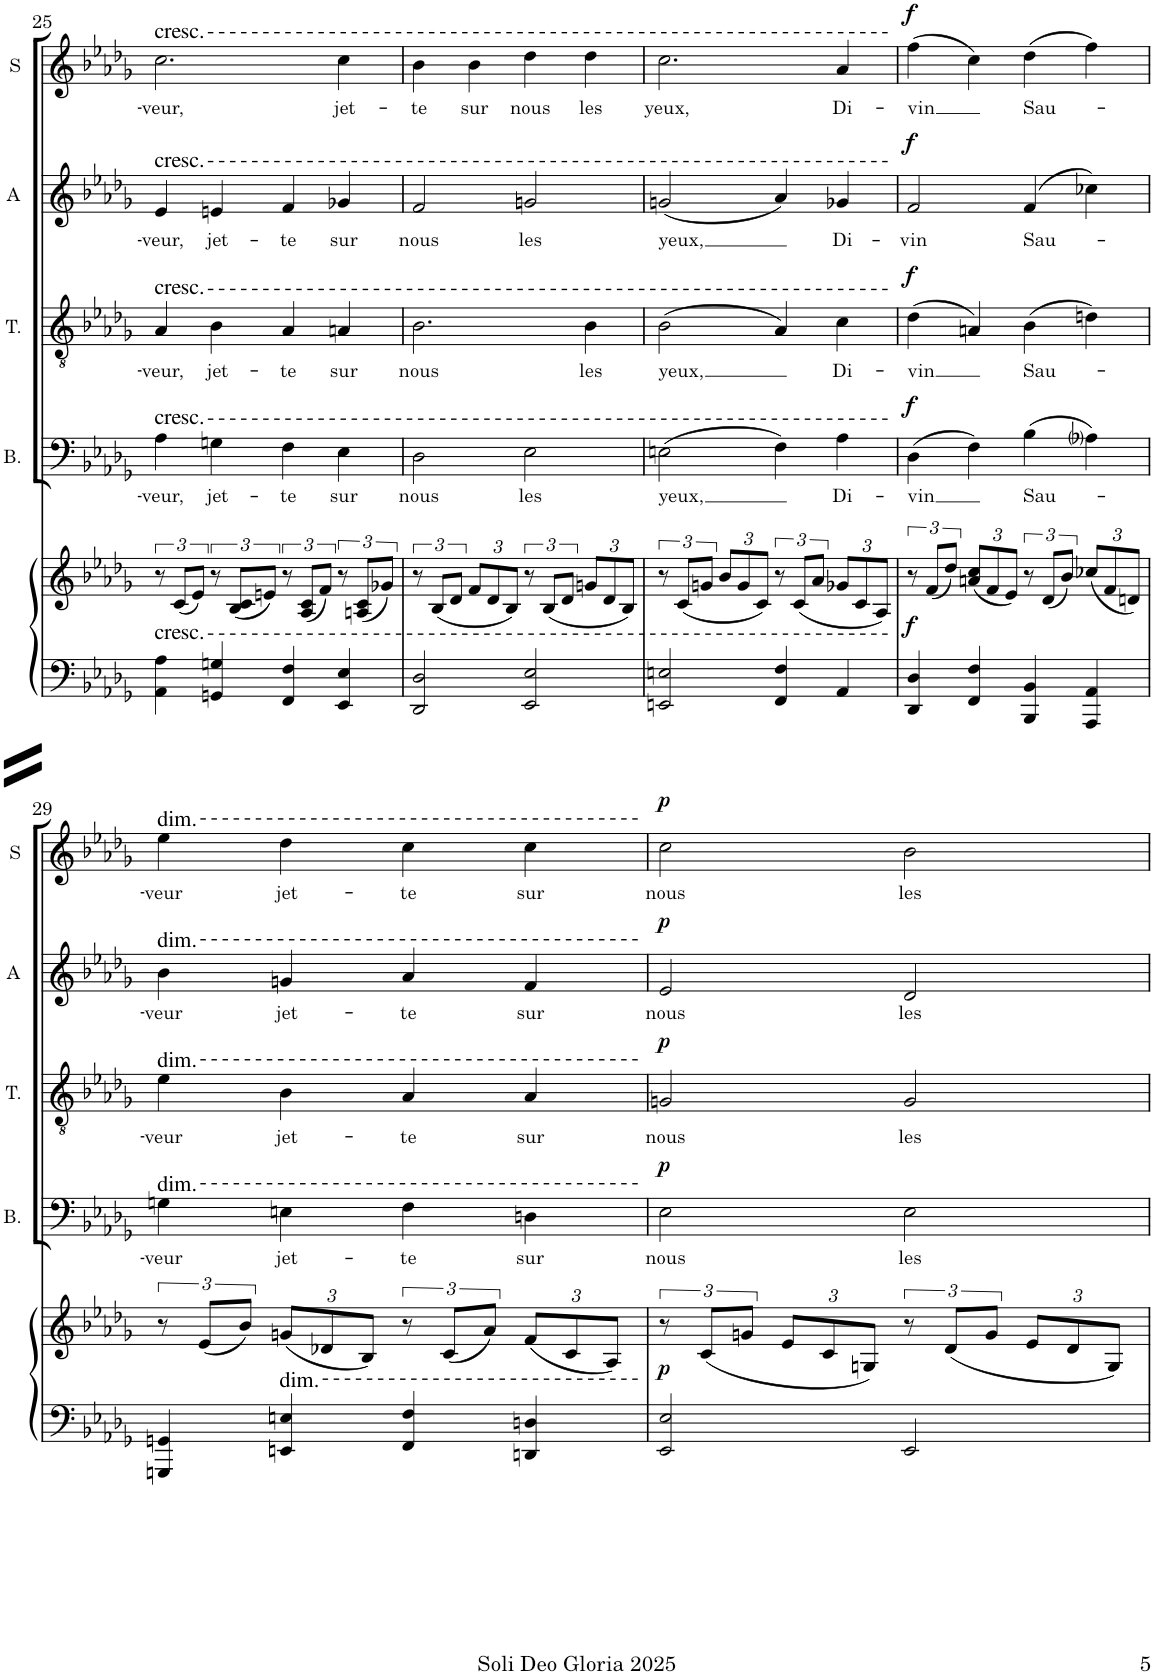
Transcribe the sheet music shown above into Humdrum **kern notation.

**kern	**kern	**dynam	**kern	**text	**dynam	**kern	**text	**dynam	**kern	**text	**dynam	**kern	**text	**dynam
*part5	*part5	*part5	*part4	*part4	*part4	*part3	*part3	*part3	*part2	*part2	*part2	*part1	*part1	*part1
*staff6	*staff5	*staff5/6	*staff4	*staff4	*staff4	*staff3	*staff3	*staff3	*staff2	*staff2	*staff2	*staff1	*staff1	*staff1
*I"Organ or Piano	*	*	*I"Basse	*	*	*I"Ténor	*	*	*I"Alto	*	*	*I"Soprano	*	*
*	*	*	*I'B.	*	*	*I'T.	*	*	*I'A	*	*	*I'S	*	*
!!LO:PB:g=z
*clefF4	*clefG2	*	*clefF4	*	*	*clefGv2	*	*	*clefG2	*	*	*clefG2	*	*
*k[b-e-a-d-g-]	*k[b-e-a-d-g-]	*	*k[b-e-a-d-g-]	*	*	*k[b-e-a-d-g-]	*	*	*k[b-e-a-d-g-]	*	*	*k[b-e-a-d-g-]	*	*
*M4/4	*M4/4	*	*M4/4	*	*	*M4/4	*	*	*M4/4	*	*	*M4/4	*	*
*met(c)	*met(c)	*	*met(c)	*	*	*met(c)	*	*	*met(c)	*	*	*met(c)	*	*
=25	=25	=25	=25	=25	=25	=25	=25	=25	=25	=25	=25	=25	=25	=25
!	!	!	!	!	!	!	!	!	!	!	!	!LO:TX:a:t=cresc.	!	!
!	!	!	!	!	!	!	!	!	!LO:TX:a:t=cresc.	!	!	!	!	!
!	!	!	!	!	!	!LO:TX:a:t=cresc.	!	!	!	!	!	!	!	!
!	!	!	!LO:TX:a:t=cresc.	!	!	!	!	!	!	!	!	!	!	!
!LO:TX:a:t=cresc.	!	!	!	!	!	!	!	!	!	!	!	!	!	!
!	!	!	!	!LO:LY:b	!	!	!LO:LY:b	!	!	!LO:LY:b	!	!	!LO:LY:b	!
4AA-\ 4A-\	12r	.	4A-\	-veur,	.	4A-/	-veur,	.	4e-/	-veur,	.	2.cc\	-veur,	.
.	(<12c/L	.	.	.	.	.	.	.	.	.	.	.	.	.
.	12e-/J)	.	.	.	.	.	.	.	.	.	.	.	.	.
!	!	!	!	!LO:LY:b	!	!	!LO:LY:b	!	!	!LO:LY:b	!	!	!	!
4GGn/ 4Gn/	12r	.	4Gn\	jet-	.	4B-\	jet-	.	4en/	jet-	.	.	.	.
.	(<12B-/ 12c/L	.	.	.	.	.	.	.	.	.	.	.	.	.
.	12en/J)	.	.	.	.	.	.	.	.	.	.	.	.	.
!	!	!	!	!LO:LY:b	!	!	!LO:LY:b	!	!	!LO:LY:b	!	!	!	!
4FF/ 4F/	12r	.	4F\	-te	.	4A-/	-te	.	4f/	-te	.	.	.	.
.	(<12A-/ 12c/L	.	.	.	.	.	.	.	.	.	.	.	.	.
.	12f/J)	.	.	.	.	.	.	.	.	.	.	.	.	.
!	!	!	!	!LO:LY:b	!	!	!LO:LY:b	!	!	!LO:LY:b	!	!	!LO:LY:b	!
4EE-/ 4E-/	12r	.	4E-\	sur	.	4An/	sur	.	4g-X/	sur	.	4cc\	jet-	.
.	(<12An/ 12c/L	.	.	.	.	.	.	.	.	.	.	.	.	.
.	12g-X/J)	.	.	.	.	.	.	.	.	.	.	.	.	.
=26	=26	=26	=26	=26	=26	=26	=26	=26	=26	=26	=26	=26	=26	=26
!	!	!	!	!LO:LY:b	!	!	!LO:LY:b	!	!	!LO:LY:b	!	!	!LO:LY:b	!
2DD-/ 2D-/	12r	.	2D-\	nous	.	2.B-\	nous	.	2f/	nous	.	4b-\	-te	.
.	(<12B-/L	.	.	.	.	.	.	.	.	.	.	.	.	.
.	12d-/J	.	.	.	.	.	.	.	.	.	.	.	.	.
*	*Xbrackettup	*	*	*	*	*	*	*	*	*	*	*	*	*
!	!	!	!	!	!	!	!	!	!	!	!	!	!LO:LY:b	!
.	12f/L	.	.	.	.	.	.	.	.	.	.	4b-\	sur	.
.	12d-/	.	.	.	.	.	.	.	.	.	.	.	.	.
.	12B-/J)	.	.	.	.	.	.	.	.	.	.	.	.	.
*	*brackettup	*	*	*	*	*	*	*	*	*	*	*	*	*
!	!	!	!	!LO:LY:b	!	!	!	!	!	!LO:LY:b	!	!	!LO:LY:b	!
2EE-/ 2E-/	12r	.	2E-\	les	.	.	.	.	2gn/	les	.	4dd-\	nous	.
.	(<12B-/L	.	.	.	.	.	.	.	.	.	.	.	.	.
.	12d-/J	.	.	.	.	.	.	.	.	.	.	.	.	.
*	*Xbrackettup	*	*	*	*	*	*	*	*	*	*	*	*	*
!	!	!	!	!	!	!	!LO:LY:b	!	!	!	!	!	!LO:LY:b	!
.	12gn/L	.	.	.	.	4B-\	les	.	.	.	.	4dd-\	les	.
.	12d-/	.	.	.	.	.	.	.	.	.	.	.	.	.
.	12B-/J)	.	.	.	.	.	.	.	.	.	.	.	.	.
=27	=27	=27	=27	=27	=27	=27	=27	=27	=27	=27	=27	=27	=27	=27
*	*brackettup	*	*	*	*	*	*	*	*	*	*	*	*	*
!	!	!	!	!LO:LY:b	!	!	!LO:LY:b	!	!	!LO:LY:b	!	!	!LO:LY:b	!
2EEn/ 2En/	12r	.	(>2En\	yeux,	.	(>2B-\	yeux,	.	(<2gn/	yeux,	.	2.cc\	yeux,	.
.	(<12c/L	.	.	.	.	.	.	.	.	.	.	.	.	.
.	12gn/J	.	.	.	.	.	.	.	.	.	.	.	.	.
*	*Xbrackettup	*	*	*	*	*	*	*	*	*	*	*	*	*
.	12b-/L	.	.	.	.	.	.	.	.	.	.	.	.	.
.	12g/	.	.	.	.	.	.	.	.	.	.	.	.	.
.	12c/J)	.	.	.	.	.	.	.	.	.	.	.	.	.
*	*brackettup	*	*	*	*	*	*	*	*	*	*	*	*	*
4FF/ 4F/	12r	.	4F\)	.	.	4A-/)	.	.	4a-/)	.	.	.	.	.
.	(<12c/L	.	.	.	.	.	.	.	.	.	.	.	.	.
.	12a-/J	.	.	.	.	.	.	.	.	.	.	.	.	.
*	*Xbrackettup	*	*	*	*	*	*	*	*	*	*	*	*	*
!	!	!	!	!LO:LY:b	!	!	!LO:LY:b	!	!	!LO:LY:b	!	!	!LO:LY:b	!
4AA-/	12g-X/L	.	4A-\	Di-	.	4c\	Di-	.	4g-X/	Di-	.	4a-/	Di-	.
.	12c/	.	.	.	.	.	.	.	.	.	.	.	.	.
.	12A-/J)	.	.	.	.	.	.	.	.	.	.	.	.	.
=28	=28	=28	=28	=28	=28	=28	=28	=28	=28	=28	=28	=28	=28	=28
*	*brackettup	*	*	*	*	*	*	*	*	*	*	*	*	*
!	!	!LO:DY:a=2	!	!LO:LY:b	!LO:DY:a	!	!LO:LY:b	!LO:DY:a	!	!LO:LY:b	!LO:DY:a	!	!LO:LY:b	!LO:DY:a
4DD-/ 4D-/	12r	f	(>4D-\	-vin	f	(>4d-\	-vin	f	2f/	-vin	f	(>4ff\	-vin	f
.	(<12f/L	.	.	.	.	.	.	.	.	.	.	.	.	.
.	12dd-/J)	.	.	.	.	.	.	.	.	.	.	.	.	.
*	*Xbrackettup	*	*	*	*	*	*	*	*	*	*	*	*	*
4FF/ 4F/	(<12an/ 12cc/L	.	4F\)	.	.	4An/)	.	.	.	.	.	4cc\)	.	.
.	12f/	.	.	.	.	.	.	.	.	.	.	.	.	.
.	12e-/J)	.	.	.	.	.	.	.	.	.	.	.	.	.
*	*brackettup	*	*	*	*	*	*	*	*	*	*	*	*	*
!	!	!	!	!LO:LY:b	!	!	!LO:LY:b	!	!	!LO:LY:b	!	!	!LO:LY:b	!
4BBB-/ 4BB-/	12r	.	(>4B-\	Sau-	.	(>4B-\	Sau-	.	(>4f/	Sau-	.	(>4dd-\	Sau-	.
.	(<12d-/L	.	.	.	.	.	.	.	.	.	.	.	.	.
.	12b-/J)	.	.	.	.	.	.	.	.	.	.	.	.	.
*	*Xbrackettup	*	*	*	*	*	*	*	*	*	*	*	*	*
4AAA-/ 4AA-/	(<12cc-X/L	.	4A-i\)	.	.	4dn\)	.	.	4cc-X\)	.	.	4ff\)	.	.
.	12f/	.	.	.	.	.	.	.	.	.	.	.	.	.
.	12dn/J)	.	.	.	.	.	.	.	.	.	.	.	.	.
!!LO:LB:g=z
=29	=29	=29	=29	=29	=29	=29	=29	=29	=29	=29	=29	=29	=29	=29
*	*brackettup	*	*	*	*	*	*	*	*	*	*	*	*	*
!	!	!	!	!	!	!	!	!	!	!	!	!LO:TX:a:t=dim.	!	!
!	!	!	!	!	!	!	!	!	!LO:TX:a:t=dim.	!	!	!	!	!
!	!	!	!	!	!	!LO:TX:a:t=dim.	!	!	!	!	!	!	!	!
!	!	!	!LO:TX:a:t=dim.	!	!	!	!	!	!	!	!	!	!	!
!	!	!	!	!LO:LY:b	!	!	!LO:LY:b	!	!	!LO:LY:b	!	!	!LO:LY:b	!
4GGGn/ 4GGn/	12r	.	4Gn\	-veur	.	4e-\	-veur	.	4b-\	-veur	.	4ee-\	-veur	.
.	(<12e-/L	.	.	.	.	.	.	.	.	.	.	.	.	.
.	12b-/J)	.	.	.	.	.	.	.	.	.	.	.	.	.
*	*Xbrackettup	*	*	*	*	*	*	*	*	*	*	*	*	*
!LO:TX:a:t=dim.	!	!	!	!	!	!	!	!	!	!	!	!	!	!
!	!	!	!	!LO:LY:b	!	!	!LO:LY:b	!	!	!LO:LY:b	!	!	!LO:LY:b	!
4EEn/ 4En/	(<12gn/L	.	4En\	jet-	.	4B-\	jet-	.	4gn/	jet-	.	4dd-\	jet-	.
.	12d-X/	.	.	.	.	.	.	.	.	.	.	.	.	.
.	12B-/J)	.	.	.	.	.	.	.	.	.	.	.	.	.
*	*brackettup	*	*	*	*	*	*	*	*	*	*	*	*	*
!	!	!	!	!LO:LY:b	!	!	!LO:LY:b	!	!	!LO:LY:b	!	!	!LO:LY:b	!
4FF/ 4F/	12r	.	4F\	-te	.	4A-/	-te	.	4a-/	-te	.	4cc\	-te	.
.	(<12c/L	.	.	.	.	.	.	.	.	.	.	.	.	.
.	12a-/J)	.	.	.	.	.	.	.	.	.	.	.	.	.
*	*Xbrackettup	*	*	*	*	*	*	*	*	*	*	*	*	*
!	!	!	!	!LO:LY:b	!	!	!LO:LY:b	!	!	!LO:LY:b	!	!	!LO:LY:b	!
4DDn/ 4Dn/	(<12f/L	.	4Dn\	sur	.	4A-/	sur	.	4f/	sur	.	4cc\	sur	.
.	12c/	.	.	.	.	.	.	.	.	.	.	.	.	.
.	12A-/J)	.	.	.	.	.	.	.	.	.	.	.	.	.
=30	=30	=30	=30	=30	=30	=30	=30	=30	=30	=30	=30	=30	=30	=30
*	*brackettup	*	*	*	*	*	*	*	*	*	*	*	*	*
!	!	!LO:DY:a=2	!	!LO:LY:b	!LO:DY:a	!	!LO:LY:b	!LO:DY:a	!	!LO:LY:b	!LO:DY:a	!	!LO:LY:b	!LO:DY:a
2EE-/ 2E-/	12r	p	2E-\	nous	p	2Gn/	nous	p	2e-/	nous	p	2cc\	nous	p
.	(<12c/L	.	.	.	.	.	.	.	.	.	.	.	.	.
.	12gn/J	.	.	.	.	.	.	.	.	.	.	.	.	.
*	*Xbrackettup	*	*	*	*	*	*	*	*	*	*	*	*	*
.	12e-/L	.	.	.	.	.	.	.	.	.	.	.	.	.
.	12c/	.	.	.	.	.	.	.	.	.	.	.	.	.
.	12Gn/J)	.	.	.	.	.	.	.	.	.	.	.	.	.
*	*brackettup	*	*	*	*	*	*	*	*	*	*	*	*	*
!	!	!	!	!LO:LY:b	!	!	!LO:LY:b	!	!	!LO:LY:b	!	!	!LO:LY:b	!
2EE-/	12r	.	2E-\	les	.	2G/	les	.	2d-/	les	.	2b-\	les	.
.	(<12d-/L	.	.	.	.	.	.	.	.	.	.	.	.	.
.	12g/J	.	.	.	.	.	.	.	.	.	.	.	.	.
*	*Xbrackettup	*	*	*	*	*	*	*	*	*	*	*	*	*
.	12e-/L	.	.	.	.	.	.	.	.	.	.	.	.	.
.	12d-/	.	.	.	.	.	.	.	.	.	.	.	.	.
.	12G/J)	.	.	.	.	.	.	.	.	.	.	.	.	.
=	=	=	=	=	=	=	=	=	=	=	=	=	=	=
*-	*-	*-	*-	*-	*-	*-	*-	*-	*-	*-	*-	*-	*-	*-
